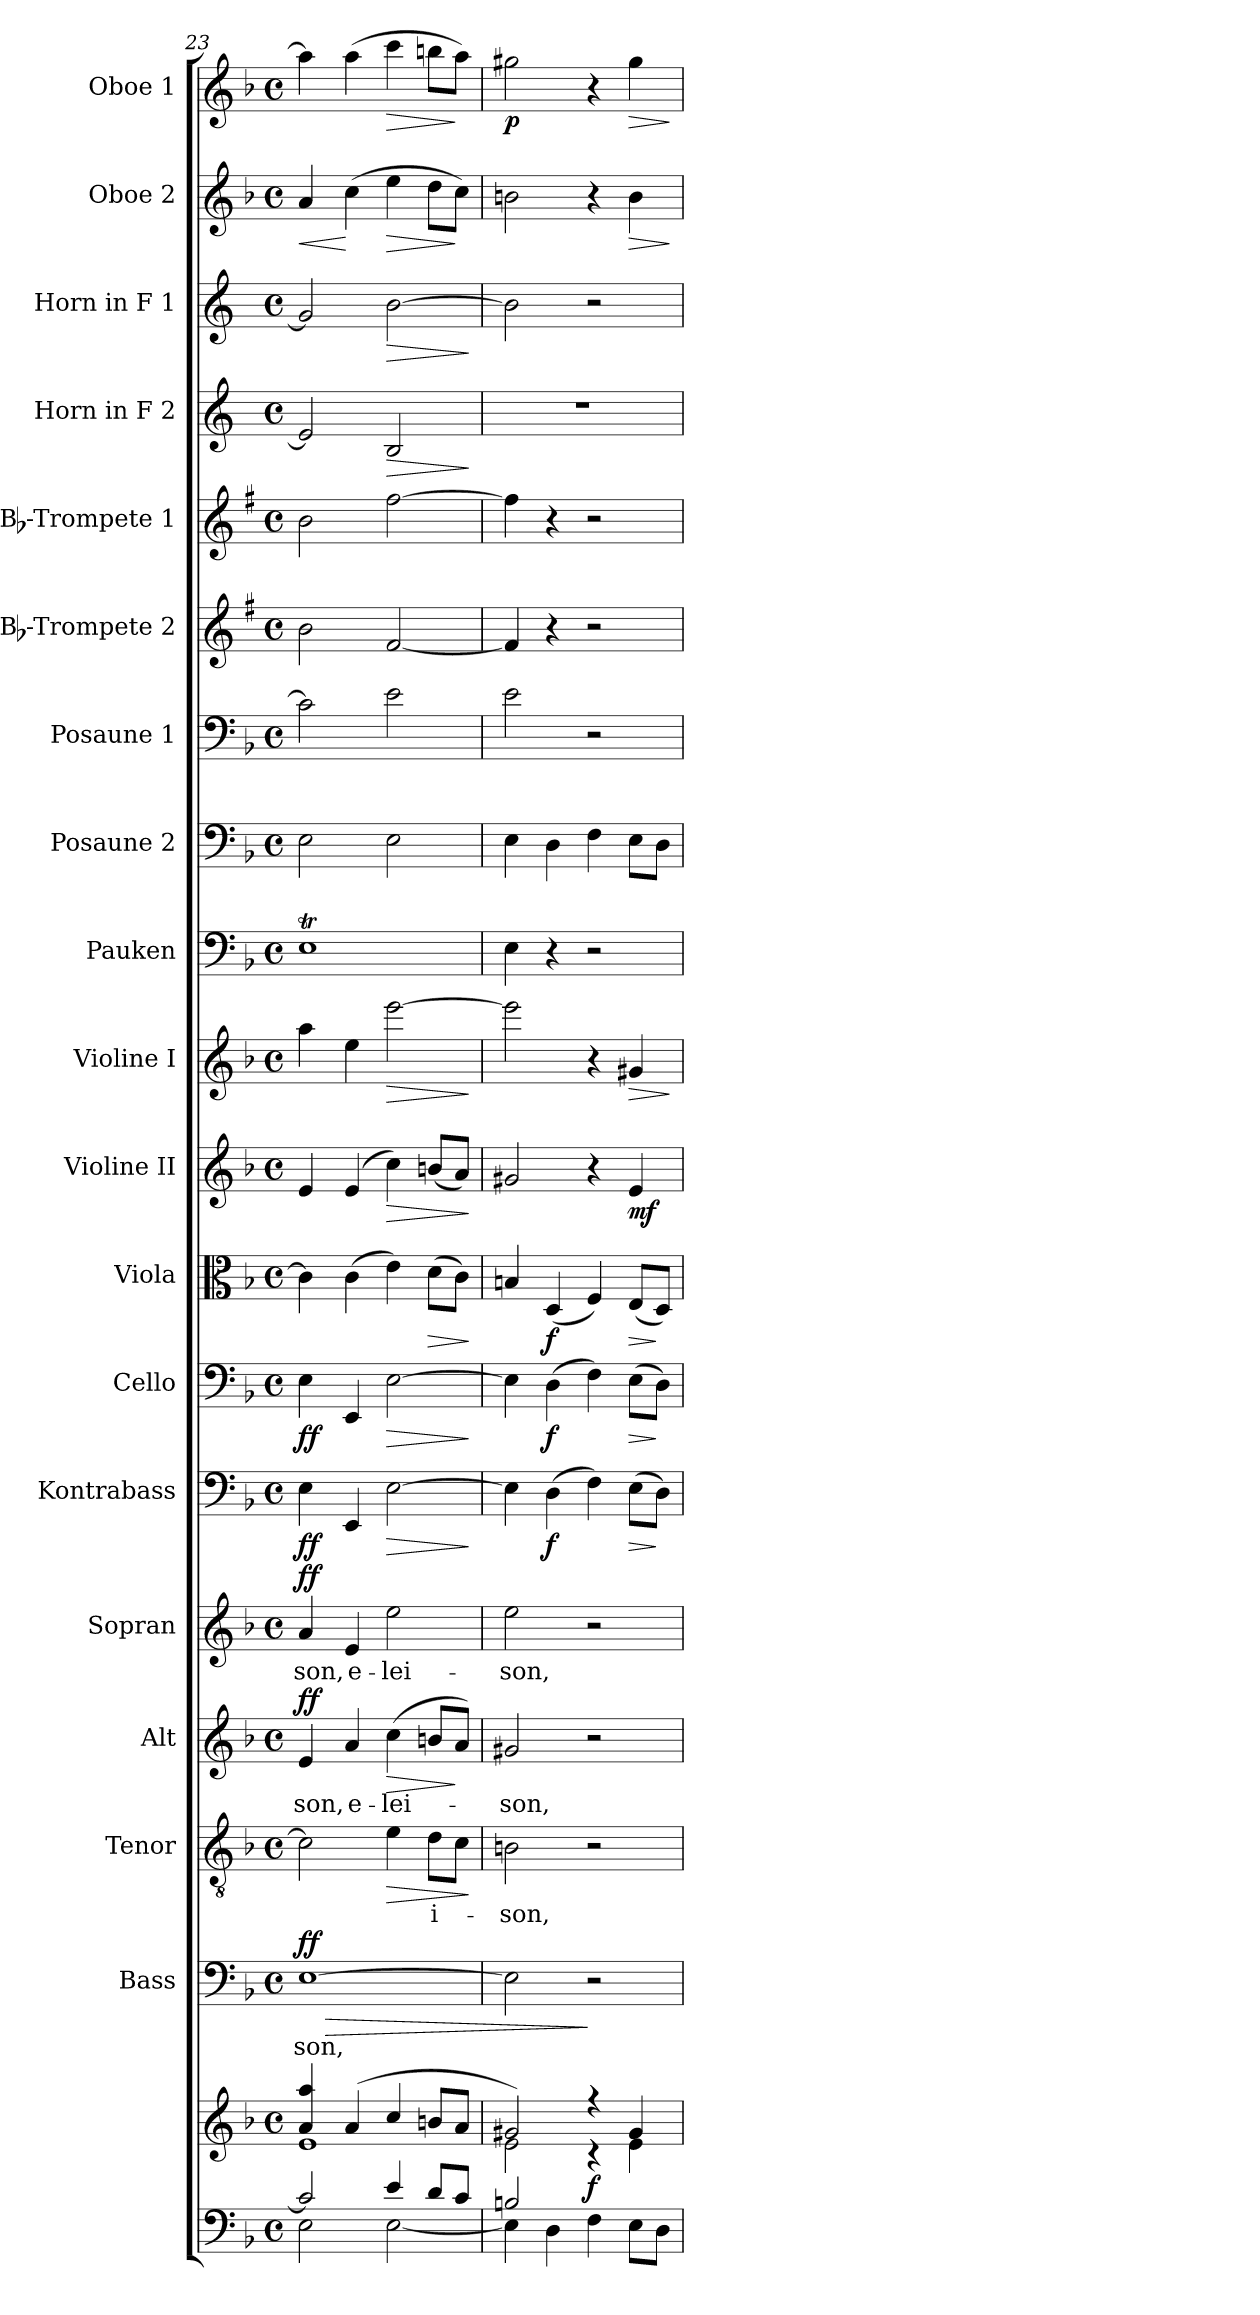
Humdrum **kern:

**kern	**kern	**dynam	**kern	**text	**dynam	**kern	**text	**dynam	**kern	**text	**dynam	**kern	**text	**dynam	**kern	**dynam	**kern	**dynam	**kern	**dynam	**kern	**dynam	**kern	**dynam	**kern	**kern	**kern	**kern	**kern	**kern	**dynam	**kern	**dynam	**kern	**dynam	**kern	**dynam
*part19	*part19	*part19	*part18	*part18	*part18	*part17	*part17	*part17	*part16	*part16	*part16	*part15	*part15	*part15	*part14	*part14	*part13	*part13	*part12	*part12	*part11	*part11	*part10	*part10	*part9	*part8	*part7	*part6	*part5	*part4	*part4	*part3	*part3	*part2	*part2	*part1	*part1
*staff20	*staff19	*staff19/20	*staff18	*staff18	*staff18	*staff17	*staff17	*staff17	*staff16	*staff16	*staff16	*staff15	*staff15	*staff15	*staff14	*staff14	*staff13	*staff13	*staff12	*staff12	*staff11	*staff11	*staff10	*staff10	*staff9	*staff8	*staff7	*staff6	*staff5	*staff4	*staff4	*staff3	*staff3	*staff2	*staff2	*staff1	*staff1
*	*	*	*I"Bass	*	*	*I"Tenor	*	*	*I"Alt	*	*	*I"Sopran	*	*	*I"Kontrabass	*	*I"Cello	*	*I"Viola	*	*I"Violine II	*	*I"Violine I	*	*I"Pauken	*I"Posaune 2	*I"Posaune 1	*I"Bb-Trompete 2	*I"Bb-Trompete 1	*I"Horn in F 2	*	*I"Horn in F 1	*	*I"Oboe 2	*	*I"Oboe 1	*
*	*	*	*I'B.	*	*	*I'T.	*	*	*I'A.	*	*	*I'S.	*	*	*I'Kb.	*	*	*	*I'Vla.	*	*I'Vl. II	*	*I'Vl. I	*	*I'Pk.	*I'Pos. 2	*I'Pos. 1	*I'Bb Trp. 2	*I'Bb Trp. 1	*	*	*	*	*I'Ob. 2	*	*I'Ob. 1	*
*clefF4	*clefG2	*	*clefF4	*	*	*clefGv2	*	*	*clefG2	*	*	*clefG2	*	*	*clefF4	*	*clefF4	*	*clefC3	*	*clefG2	*	*clefG2	*	*clefF4	*clefF4	*clefF4	*clefG2	*clefG2	*clefG2	*	*clefG2	*	*clefG2	*	*clefG2	*
*	*	*	*	*	*	*	*	*	*	*	*	*	*	*	*ITrd7c12	*	*	*	*	*	*	*	*	*	*	*	*	*ITrd1c2	*ITrd1c2	*ITrd4c7	*	*ITrd4c7	*	*	*	*	*
*k[b-]	*k[b-]	*	*k[b-]	*	*	*k[b-]	*	*	*k[b-]	*	*	*k[b-]	*	*	*k[b-]	*	*k[b-]	*	*k[b-]	*	*k[b-]	*	*k[b-]	*	*k[b-]	*k[b-]	*k[b-]	*k[b-]	*k[b-]	*k[b-]	*	*k[b-]	*	*k[b-]	*	*k[b-]	*
*F:	*F:	*	*F:	*	*	*F:	*	*	*F:	*	*	*F:	*	*	*F:	*	*F:	*	*F:	*	*F:	*	*F:	*	*F:	*F:	*F:	*F:	*F:	*F:	*	*F:	*	*F:	*	*F:	*
*M4/4	*M4/4	*	*M4/4	*	*	*M4/4	*	*	*M4/4	*	*	*M4/4	*	*	*M4/4	*	*M4/4	*	*M4/4	*	*M4/4	*	*M4/4	*	*M4/4	*M4/4	*M4/4	*M4/4	*M4/4	*M4/4	*	*M4/4	*	*M4/4	*	*M4/4	*
*met(c)	*met(c)	*	*met(c)	*	*	*met(c)	*	*	*met(c)	*	*	*met(c)	*	*	*met(c)	*	*met(c)	*	*met(c)	*	*met(c)	*	*met(c)	*	*met(c)	*met(c)	*met(c)	*met(c)	*met(c)	*met(c)	*	*met(c)	*	*met(c)	*	*met(c)	*
=23	=23	=23	=23	=23	=23	=23	=23	=23	=23	=23	=23	=23	=23	=23	=23	=23	=23	=23	=23	=23	=23	=23	=23	=23	=23	=23	=23	=23	=23	=23	=23	=23	=23	=23	=23	=23	=23
*^	*^	*	*	*	*	*	*	*	*	*	*	*	*	*	*	*	*	*	*	*	*	*	*	*	*	*	*	*	*	*	*	*	*	*	*	*	*
!	!	!	!	!	!	!LO:LY:b	!LO:HP:b	!	!	!	!	!LO:LY:b	!	!	!LO:LY:b	!	!	!	!	!	!	!	!	!	!	!	!	!	!	!	!	!	!	!	!	!	!LO:HP:b	!	!
!	!	!	!	!	!	!	!LO:DY:n=1:a	!	!	!	!	!	!LO:DY:a	!	!	!LO:DY:a	!	!LO:DY:b	!	!LO:DY:b	!	!	!	!	!	!	!	!	!	!	!	!	!	!	!	!	!	!	!
2c/]	2E\	4a/ 4aa/	1e	.	[1E	-son,	> ff	2c\]	.	.	4e/	-son,	ff	4a/	-son,	ff	4EE\	ff	4E\	ff	4c\]	.	4e/	.	4aa\	.	1Et	2E\	2c\]	2a\	2a\	2A/]	.	2c/]	.	4a/	<	4aa\]	.
!	!	!	!	!	!	!	!	!	!	!	!	!LO:LY:b	!	!	!LO:LY:b	!	!	!	!	!	!	!	!	!	!	!	!	!	!	!	!	!	!	!	!	!	!	!	!
.	.	(4a/	.	.	.	.	.	.	.	.	4a/	e-	.	4e/	e-	.	4EEE/	.	4EE/	.	(>4c\	.	(4e/	.	4ee\	.	.	.	.	.	.	.	.	.	.	(>4cc\	[	(>4aa\	.
!	!	!	!	!	!	!	!	!	!	!LO:HP:b	!	!LO:LY:b	!LO:HP:b	!	!LO:LY:b	!	!	!LO:HP:b	!	!LO:HP:b	!	!	!	!LO:HP:b	!	!LO:HP:b	!	!	!	!	!	!	!LO:HP:b	!	!LO:HP:b	!	!LO:HP:b	!	!LO:HP:b
4e/	[<2E\	4cc/	.	.	.	.	.	4e\	.	>	(>4cc\	-lei-	>	2ee\	-lei-	.	[2EE\	>	[2E\	>	4e\)	.	4cc\)	>	[2eee\	>	.	2E\	2e\	[2e/	[2ee\	2E/	>	[2e\	>	4ee\	>	4ccc\	>
!	!	!	!	!	!	!	!	!	!LO:LY:b	!	!	!	!	!	!	!	!	!	!	!	!	!LO:HP:b	!	!	!	!	!	!	!	!	!	!	!	!	!	!	!	!	!
8d/L	.	8bn/L	.	.	.	.	.	8d\L	-i-	.	8bn/L	.	.	.	.	.	.	.	.	.	(>8d\L	>	(<8bn/L	.	.	.	.	.	.	.	.	.	.	.	.	8dd\L	.	8bbn\L	.
8c/J	.	8a/J	.	.	.	.	.	8c\J	.	.	8a/J)	.	]	.	.	.	.	.	.	.	8c\J)	.	8a/J)	.	.	.	.	.	.	.	.	.	.	.	.	8cc\J)	]	8aa\J)	]
*v	*v	*	*	*	*	*	*	*	*	*	*	*	*	*	*	*	*	*	*	*	*	*	*	*	*	*	*	*	*	*	*	*	*	*	*	*	*	*	*
*	*v	*v	*	*	*	*	*	*	*	*	*	*	*	*	*	*	*	*	*	*	*	*	*	*	*	*	*	*	*	*	*	*	*	*	*	*	*	*
.	.	.	.	.	.	.	.	]	.	.	.	.	.	.	.	]	.	]	.	]	.	]	.	]	.	.	.	.	.	.	]	.	]	.	.	.	.
=24	=24	=24	=24	=24	=24	=24	=24	=24	=24	=24	=24	=24	=24	=24	=24	=24	=24	=24	=24	=24	=24	=24	=24	=24	=24	=24	=24	=24	=24	=24	=24	=24	=24	=24	=24	=24	=24
*^	*^	*	*	*	*	*	*	*	*	*	*	*	*	*	*	*	*	*	*	*	*	*	*	*	*	*	*	*	*	*	*	*	*	*	*	*	*
!	!	!	!	!	!	!	!	!	!LO:LY:b	!	!	!LO:LY:b	!	!	!LO:LY:b	!	!	!	!	!	!	!	!	!	!	!	!	!	!	!	!	!	!	!	!	!	!	!	!LO:DY:b
2Bn/	4E\]	2g#X/)	2e\	.	2E\]	.	.	2Bn\	-son,	.	2g#X/	-son,	.	2ee\	-son,	.	4EE\]	.	4E\]	.	4Bn/	.	2g#X/	.	2eee\]	.	4E\	4E\	2e\	4e/]	4ee\]	1r	.	2e\]	.	2bn\	.	2gg#X\	p
!	!	!	!	!	!	!	!	!	!	!	!	!	!	!	!	!	!	!LO:DY:b	!	!LO:DY:b	!	!LO:DY:b	!	!	!	!	!	!	!	!	!	!	!	!	!	!	!	!	!
.	4D\	.	.	.	.	.	.	.	.	.	.	.	.	.	.	.	(>4DD\	f	(>4D\	f	(<4D/	f	.	.	.	.	4r	4D\	.	4r	4r	.	.	.	.	.	.	.	.
!	!	!	!	!LO:DY:b	!	!	!	!	!	!	!	!	!	!	!	!	!	!	!	!	!	!	!	!	!	!	!	!	!	!	!	!	!	!	!	!	!	!	!
2ryy	4F\	4r	4r	f	2r	.	]	2r	.	.	2r	.	.	2r	.	.	4FF\)	.	4F\)	.	4F/)	.	4r	.	4r	.	2r	4F\	2r	2r	2r	.	.	2r	.	4r	.	4r	.
!	!	!	!	!	!	!	!	!	!	!	!	!	!	!	!	!	!	!LO:HP:b	!	!LO:HP:b	!	!LO:HP:b	!	!LO:DY:b	!	!LO:HP:b	!	!	!	!	!	!	!	!	!	!	!LO:HP:b	!	!LO:HP:b
.	8E\L	4g#/	4e\	.	.	.	.	.	.	.	.	.	.	.	.	.	(>8EE\L	>	(>8E\L	>	(<8E/L	>	4e/	mf	4g#X/	>	.	8E\L	.	.	.	.	.	.	.	4b\	>	4gg#\	>
.	8D\J	.	.	.	.	.	.	.	.	.	.	.	.	.	.	.	8DD\J)	]	8D\J)	]	8D/J)	]	.	.	.	.	.	8D\J	.	.	.	.	.	.	.	.	.	.	.
*v	*v	*	*	*	*	*	*	*	*	*	*	*	*	*	*	*	*	*	*	*	*	*	*	*	*	*	*	*	*	*	*	*	*	*	*	*	*	*	*
*	*v	*v	*	*	*	*	*	*	*	*	*	*	*	*	*	*	*	*	*	*	*	*	*	*	*	*	*	*	*	*	*	*	*	*	*	*	*	*
.	.	.	.	.	.	.	.	.	.	.	.	.	.	.	.	.	.	.	.	.	.	.	.	]	.	.	.	.	.	.	.	.	.	.	]	.	]
=	=	=	=	=	=	=	=	=	=	=	=	=	=	=	=	=	=	=	=	=	=	=	=	=	=	=	=	=	=	=	=	=	=	=	=	=	=
*-	*-	*-	*-	*-	*-	*-	*-	*-	*-	*-	*-	*-	*-	*-	*-	*-	*-	*-	*-	*-	*-	*-	*-	*-	*-	*-	*-	*-	*-	*-	*-	*-	*-	*-	*-	*-	*-
